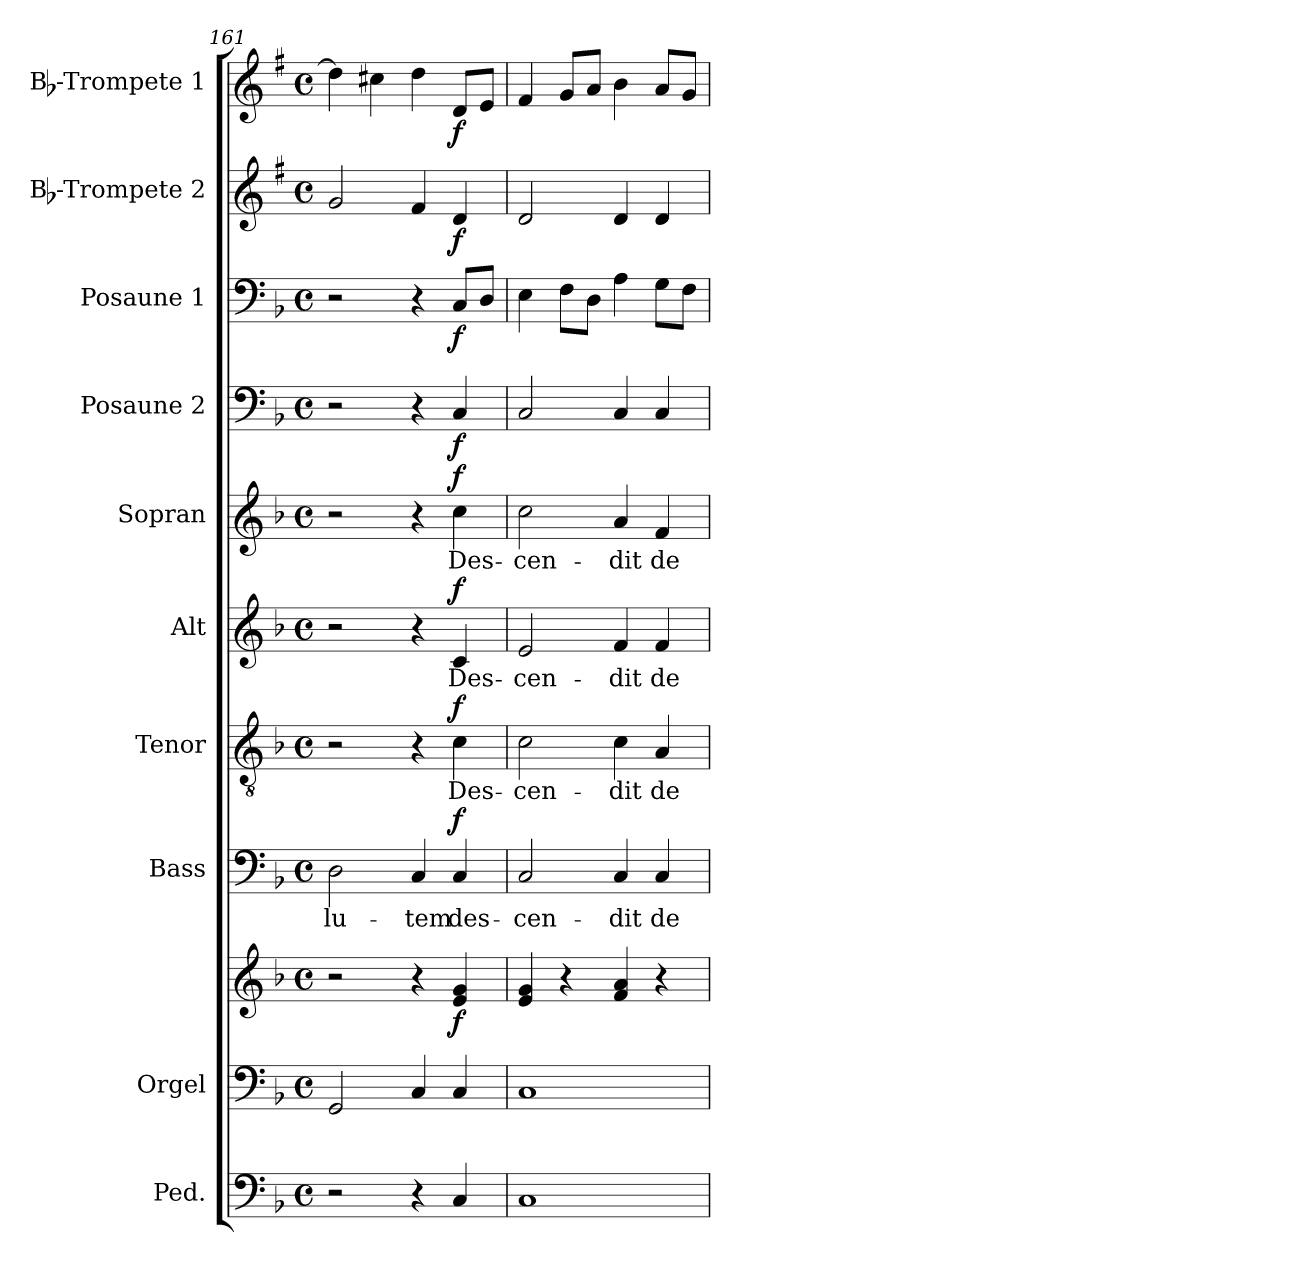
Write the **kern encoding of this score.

**kern	**kern	**kern	**dynam	**kern	**text	**dynam	**kern	**text	**dynam	**kern	**text	**dynam	**kern	**text	**dynam	**kern	**dynam	**kern	**dynam	**kern	**dynam	**kern	**dynam
*part10	*part9	*part9	*part9	*part8	*part8	*part8	*part7	*part7	*part7	*part6	*part6	*part6	*part5	*part5	*part5	*part4	*part4	*part3	*part3	*part2	*part2	*part1	*part1
*staff11	*staff10	*staff9	*staff9/10	*staff8	*staff8	*staff8	*staff7	*staff7	*staff7	*staff6	*staff6	*staff6	*staff5	*staff5	*staff5	*staff4	*staff4	*staff3	*staff3	*staff2	*staff2	*staff1	*staff1
*I"Ped.	*I"Orgel	*	*	*I"Bass	*	*	*I"Tenor	*	*	*I"Alt	*	*	*I"Sopran	*	*	*I"Posaune 2	*	*I"Posaune 1	*	*I"Bb-Trompete 2	*	*I"Bb-Trompete 1	*
*	*I'Org.	*	*	*I'B.	*	*	*I'T.	*	*	*I'A.	*	*	*I'S.	*	*	*I'Pos. 2	*	*I'Pos. 1	*	*I'Bb Trp. 2	*	*I'Bb Trp. 1	*
*clefF4	*clefF4	*clefG2	*	*clefF4	*	*	*clefGv2	*	*	*clefG2	*	*	*clefG2	*	*	*clefF4	*	*clefF4	*	*clefG2	*	*clefG2	*
*ITrd7c12	*	*	*	*	*	*	*	*	*	*	*	*	*	*	*	*	*	*	*	*ITrd1c2	*	*ITrd1c2	*
*k[b-]	*k[b-]	*k[b-]	*	*k[b-]	*	*	*k[b-]	*	*	*k[b-]	*	*	*k[b-]	*	*	*k[b-]	*	*k[b-]	*	*k[b-]	*	*k[b-]	*
*F:	*F:	*F:	*	*F:	*	*	*F:	*	*	*F:	*	*	*F:	*	*	*F:	*	*F:	*	*F:	*	*F:	*
*M4/4	*M4/4	*M4/4	*	*M4/4	*	*	*M4/4	*	*	*M4/4	*	*	*M4/4	*	*	*M4/4	*	*M4/4	*	*M4/4	*	*M4/4	*
*met(c)	*met(c)	*met(c)	*	*met(c)	*	*	*met(c)	*	*	*met(c)	*	*	*met(c)	*	*	*met(c)	*	*met(c)	*	*met(c)	*	*met(c)	*
=161	=161	=161	=161	=161	=161	=161	=161	=161	=161	=161	=161	=161	=161	=161	=161	=161	=161	=161	=161	=161	=161	=161	=161
!	!	!	!	!	!LO:LY:b	!	!	!	!	!	!	!	!	!	!	!	!	!	!	!	!	!	!
2r	2GG/	2r	.	2D\	-lu-	.	2r	.	.	2r	.	.	2r	.	.	2r	.	2r	.	2f/	.	4cc\]	.
.	.	.	.	.	.	.	.	.	.	.	.	.	.	.	.	.	.	.	.	.	.	4bn\	.
!	!	!	!	!	!LO:LY:b	!	!	!	!	!	!	!	!	!	!	!	!	!	!	!	!	!	!
4r	4C/	4r	.	4C/	-tem	.	4r	.	.	4r	.	.	4r	.	.	4r	.	4r	.	4e/	.	4cc\	.
!	!	!	!LO:DY:b	!	!LO:LY:b	!LO:DY:a	!	!LO:LY:b	!LO:DY:a	!	!LO:LY:b	!LO:DY:a	!	!LO:LY:b	!LO:DY:a	!	!LO:DY:b	!	!LO:DY:b	!	!LO:DY:b	!	!LO:DY:b
4CC/	4C/	4e/ 4g/	f	4C/	des-	f	4c\	Des-	f	4c/	Des-	f	4cc\	Des-	f	4C/	f	8C/L	f	4c/	f	8c/L	f
.	.	.	.	.	.	.	.	.	.	.	.	.	.	.	.	.	.	8D/J	.	.	.	8d/J	.
=162	=162	=162	=162	=162	=162	=162	=162	=162	=162	=162	=162	=162	=162	=162	=162	=162	=162	=162	=162	=162	=162	=162	=162
!	!	!	!	!	!LO:LY:b	!	!	!LO:LY:b	!	!	!LO:LY:b	!	!	!LO:LY:b	!	!	!	!	!	!	!	!	!
1CC	1C	4e/ 4g/	.	2C/	-cen-	.	2c\	-cen-	.	2e/	-cen-	.	2cc\	-cen-	.	2C/	.	4E\	.	2c/	.	4e/	.
.	.	4r	.	.	.	.	.	.	.	.	.	.	.	.	.	.	.	8F\L	.	.	.	8f/L	.
.	.	.	.	.	.	.	.	.	.	.	.	.	.	.	.	.	.	8D\J	.	.	.	8g/J	.
!	!	!	!	!	!LO:LY:b	!	!	!LO:LY:b	!	!	!LO:LY:b	!	!	!LO:LY:b	!	!	!	!	!	!	!	!	!
.	.	4f/ 4a/	.	4C/	-dit	.	4c\	-dit	.	4f/	-dit	.	4a/	-dit	.	4C/	.	4A\	.	4c/	.	4a\	.
!	!	!	!	!	!LO:LY:b	!	!	!LO:LY:b	!	!	!LO:LY:b	!	!	!LO:LY:b	!	!	!	!	!	!	!	!	!
.	.	4r	.	4C/	de	.	4A/	de	.	4f/	de	.	4f/	de	.	4C/	.	8G\L	.	4c/	.	8g/L	.
.	.	.	.	.	.	.	.	.	.	.	.	.	.	.	.	.	.	8F\J	.	.	.	8f/J	.
=	=	=	=	=	=	=	=	=	=	=	=	=	=	=	=	=	=	=	=	=	=	=	=
*-	*-	*-	*-	*-	*-	*-	*-	*-	*-	*-	*-	*-	*-	*-	*-	*-	*-	*-	*-	*-	*-	*-	*-
